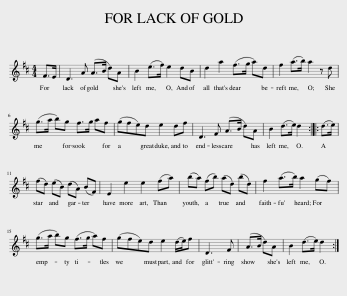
X:1
L:1/8
M:4/4
I:linebreak $
K:D
V:1 treble
V:1
 F>E | D3 A (A>B d)A | B2 (e>f) e2 dB | d2 a2 (f>g a)d | f2 (a>b) a2 z d |$ %5
 (g>a b)g f>g af | (gfe)d e2 df | D3 F (A>B d)A | B2 (d>e) d2 :: (d>e) |$ %10
 (fd) (eB) (dA) (BF) | E2 e2 e2 (fa) | (ba) (fb) (ad) (bd) | f2 (a>b) a2 (gf) |$ (g>a b)g (f>g a)f | %15
 (gfe)d e2 (d/e/)f | D3 F | (A>B d)A | B2 (d>e) d2 :| %19
